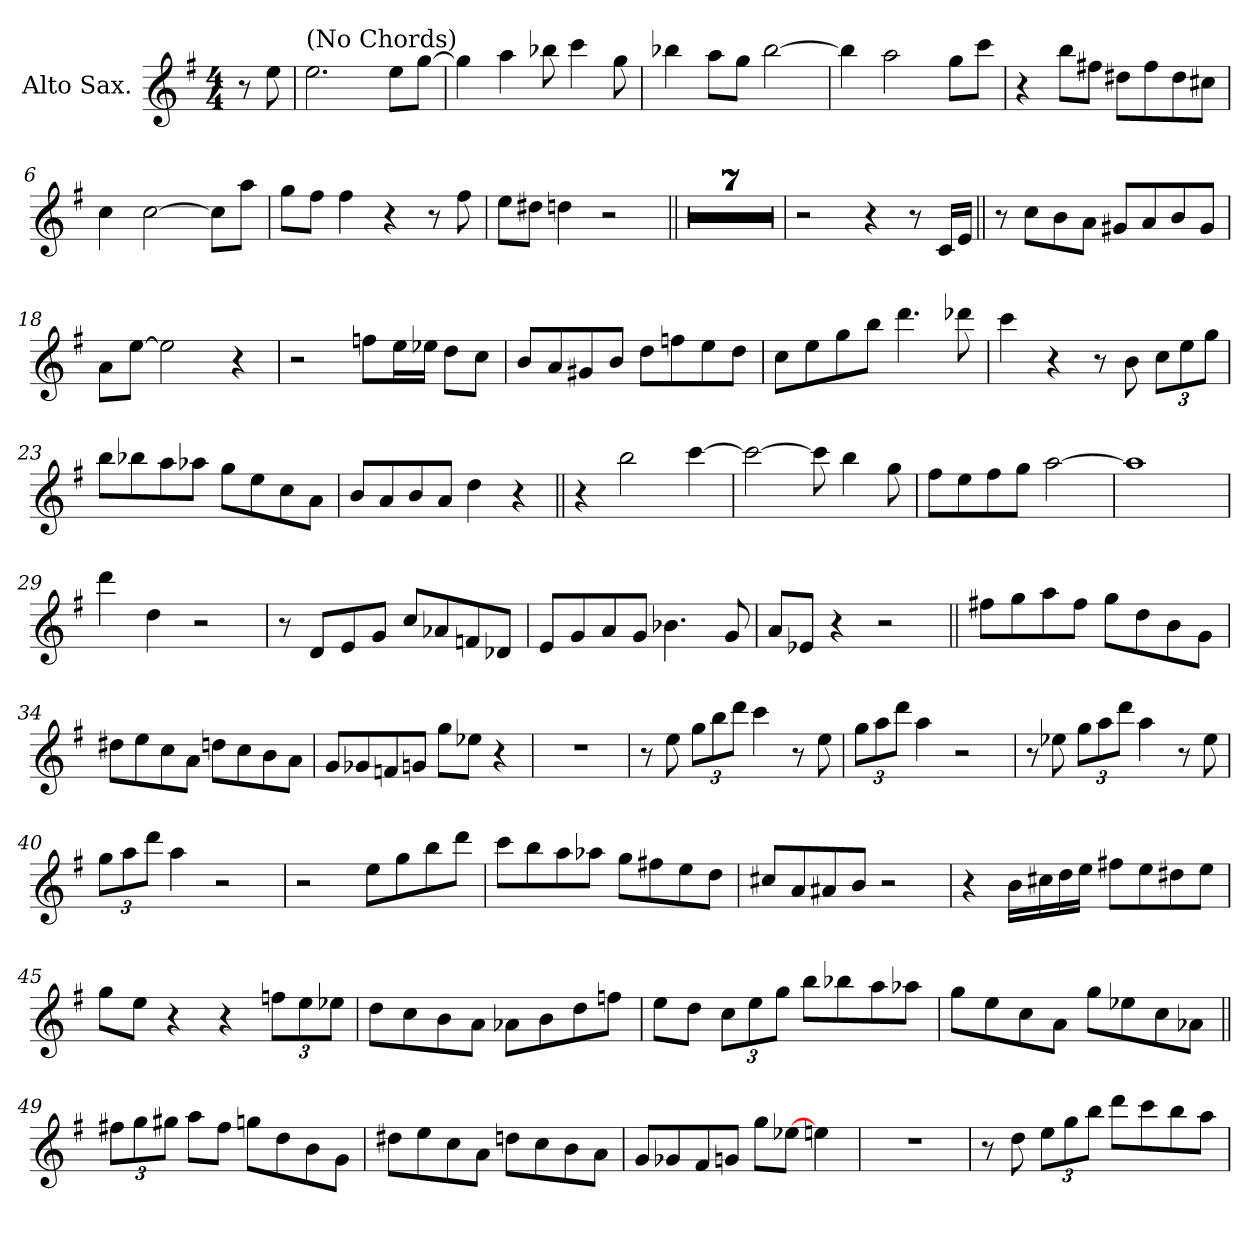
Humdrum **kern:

**kern
*part1
*staff1
*I"Alto Sax.
*I'Sax
*clefG2
*ITrd5c9
*k[b-e-]
*B-:
*M4/4
=
8r
8g\
=1
*MM308
!LO:TX:a:t=(No Chords)
2.g\
8g\L
[8b-\J
=2
4b-\]
4cc\
8dd-X\
4ee-\
8b-\
=3
4dd-X\
8cc\L
8b-\J
[2dd-\
=4
4dd-\]
2cc\
8b-\L
8ee-\J
!!LO:LB:g=z
=5
4r
8dd\L
8an\J
8f#X\L
8a\
8f#\
8en\J
=6
4e-\
[2e-\
8e-\L]
8cc\J
=7
8b-\L
8a\J
4a\
4r
8r
8a\
=8
8g\L
8f#X\J
4fn\
2r
!!LO:LB:g=z
=9||
1r
=10
1r
=11
1r
=12
1r
=13
1r
=14
1r
=15
1r
=16
2r
4r
8r
16E-/LL
16G/JJ
!!LO:LB:g=z
=17||
8r
8e-\L
8d\
8c\J
8Bn/L
8c/
8d/
8B/J
=18
8c\L
[8g\J
2g\]
4r
=19
2r
8a-X\L
16g\L
16g-X\JJ
8f\L
8e-\J
=20
8d/L
8c/
8Bn/
8d/J
8f\L
8a-X\
8g\
8f\J
!!LO:LB:g=z
=21
8e-\L
8g\
8b-\
8dd\J
4.ff\
8ff-X\
=22
4ee-\
4r
8r
8d\
12e-\L
12g\
12b-\J
=23
8dd\L
8dd-X\
8cc\
8cc-X\J
8b-\L
8g\
8e-\
8c\J
=24
8d/L
8c/
8d/
8c/J
4f\
4r
!!LO:LB:g=z
=25||
4r
2dd\
[4ee-\
=26
2ee-\_
8ee-\]
4dd\
8b-\
=27
8a\L
8g\
8a\
8b-\J
[2cc\
=28
1cc]
!!LO:LB:g=z
=29
4ff\
4f\
2r
=30
8r
8F/L
8G/
8B-/J
8e-/L
8c-X/
8A-X/
8F-X/J
=31
8G/L
8B-/
8c/
8B-/J
4.d-X\
8B-/
=32
8c/L
8G-X/J
4r
2r
!!LO:LB:g=z
=33||
8an\L
8b-\
8cc\
8a\J
8b-\L
8f\
8d\
8B-\J
=34
8f#X\L
8g\
8e-\
8c\J
8fn\L
8e-\
8d\
8c\J
=35
8B-/L
8B--X/
8A-X/
8B-X/J
8b-\L
8g-X\J
4r
=36
1r
!!LO:PB:g=z
=37
8r
8g\
12b-\L
12dd\
12ff\J
4ee-\
8r
8g\
=38
12b-\L
12cc\
12ff\J
4cc\
2r
=39
8r
8g-X\
12b-\L
12cc\
12ff\J
4cc\
8r
8g-\
=40
12b-\L
12cc\
12ff\J
4cc\
2r
!!LO:LB:g=z
=41
2r
8g\L
8b-\
8dd\
8ff\J
=42
8ee-\L
8dd\
8cc\
8cc-X\J
8b-\L
8an\
8g\
8f\J
=43
8en/L
8c/
8c#X/
8d/J
2r
=44
4r
16d\LL
16en\
16f\
16g\JJ
8an\L
8g\
8f#X\
8g\J
!!LO:LB:g=z
=45
8b-\L
8g\J
4r
4r
12a-X\L
12g\
12g-X\J
=46
8f\L
8e-\
8d\
8c\J
8c-X\L
8d\
8f\
8a-X\J
=47
8g\L
8f\J
12e-\L
12g\
12b-\J
8dd\L
8dd-X\
8cc\
8cc-X\J
=48
8b-\L
8g\
8e-\
8c\J
8b-\L
8g-X\
8e-\
8c-X\J
!!LO:LB:g=z
=49||
12an\L
12b-\
12bn\J
8cc\L
8a\J
8b-X\L
8f\
8d\
8B-\J
=50
8f#X\L
8g\
8e-\
8c\J
8fn\L
8e-\
8d\
8c\J
=51
8B-/L
8B--X/
8A/
8B-X/J
8b-\L
[8g-X\J
4gn\
=52
1r
!!LO:LB:g=z
=53
8r
8f\
12g\L
12b-\
12dd\J
8ff\L
8ee-\
8dd\
8cc\J
=
*-
